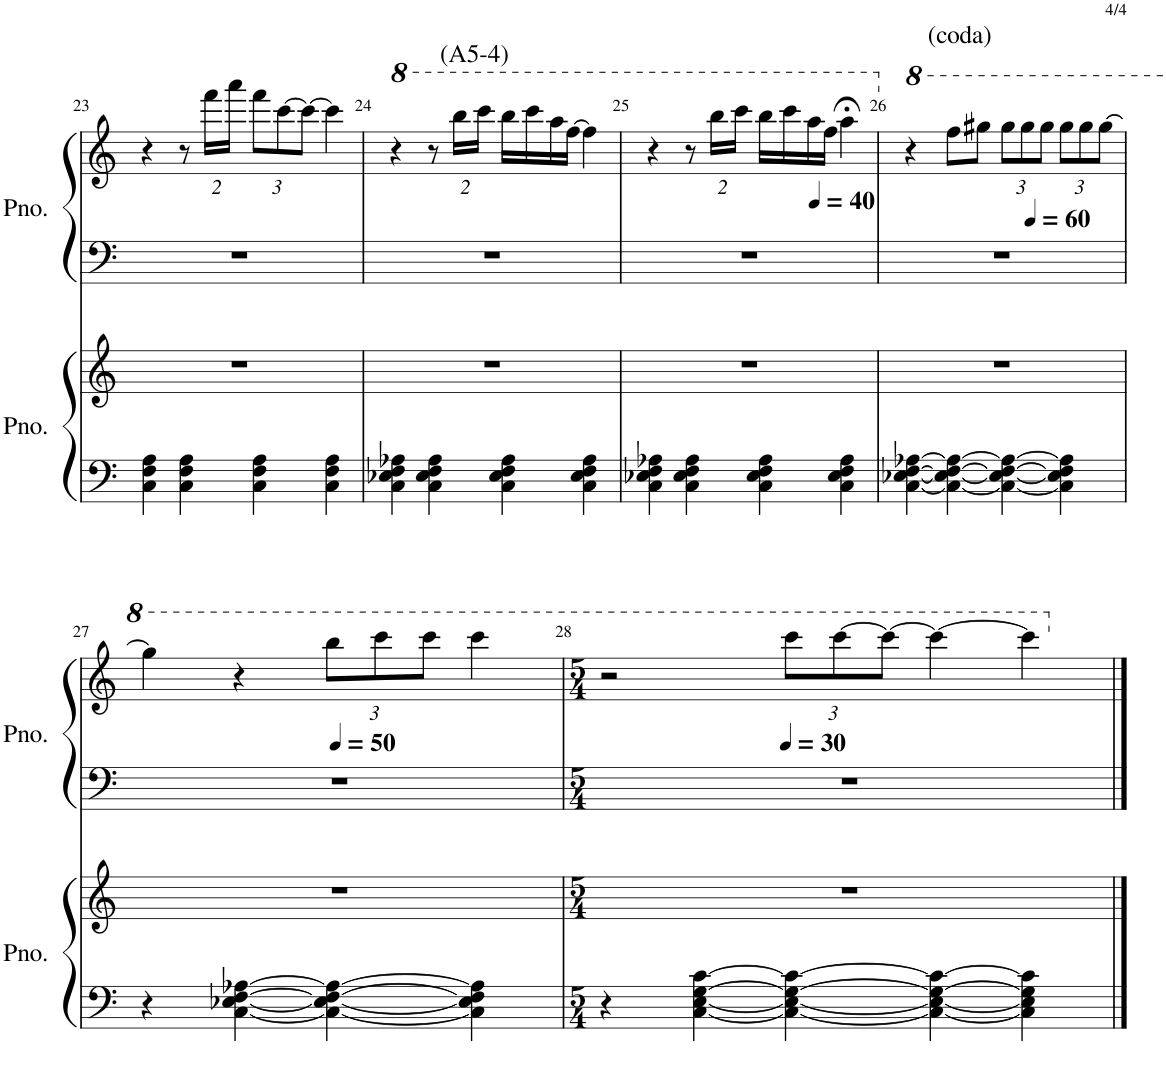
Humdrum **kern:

**kern	**kern	**kern	**kern
*part2	*part2	*part1	*part1
*staff4	*staff3	*staff2	*staff1
*I"ピアノ	*	*I"ピアノ	*
!!LO:PB:g=z
*clefF4	*clefG2	*clefF4	*clefG2
*k[]	*k[]	*k[]	*k[]
*M4/4	*M4/4	*M4/4	*M4/4
=23	=23	=23	=23
4C\ 4F\ 4A\	1r	1r	4r
4C\ 4F\ 4A\	.	.	8r
.	.	.	16fff\LL
.	.	.	16aaa\JJ
*	*	*	*Xbrackettup
4C\ 4F\ 4A\	.	.	12fff\L
.	.	.	[12ccc\
.	.	.	12ccc\J_
4C\ 4F\ 4A\	.	.	4ccc\]
=24	=24	=24	=24
*	*	*	*8va
!	!	!	!LO:TX:a:t=(A5-4)
4C\ 4E-X\ 4F\ 4A-X\	1r	1r	4r
4C\ 4E-\ 4F\ 4A-\	.	.	8r
.	.	.	16bbb\LL
.	.	.	16cccc\JJ
4C\ 4E-\ 4F\ 4A-\	.	.	16bbb\LL
.	.	.	16cccc\
.	.	.	16aaa\
.	.	.	[16fff\JJ
4C\ 4E-\ 4F\ 4A-\	.	.	4fff\]
=25	=25	=25	=25
4C\ 4E-X\ 4F\ 4A-X\	1r	1r	4r
4C\ 4E-\ 4F\ 4A-\	.	.	8r
.	.	.	16bbb\LL
.	.	.	16cccc\JJ
4C\ 4E-\ 4F\ 4A-\	.	.	16bbb\LL
.	.	.	16cccc\
*	*	*	*MM40
.	.	.	16aaa\
.	.	.	16fff\JJ
4C\ 4E-\ 4F\ 4A-\	.	.	4aaa;<\
=26	=26	=26	=26
*	*	*	*X8va
*	*	*	*8va
!	!	!	!LO:TX:a:t=(coda)
[4C\ [4E-X\ [4F\ [4A-X\	1r	1r	4r
4C\_ 4E-\_ 4F\_ 4A-\_	.	.	8fff\L
.	.	.	8ggg#X\J
4C\_ 4E-\_ 4F\_ 4A-\_	.	.	12ggg#\L
*	*	*	*MM60
.	.	.	12ggg#\
.	.	.	12ggg#\J
4C\] 4E-\] 4F\] 4A-\]	.	.	12ggg#\L
.	.	.	12ggg#\
.	.	.	[12ggg#\J
!!LO:LB:g=z
=27	=27	=27	=27
4r	1r	1r	4ggg#\]
[4C\ [4E-X\ [4F\ [4A-X\	.	.	4r
*	*	*	*MM50
4C\_ 4E-\_ 4F\_ 4A-\_	.	.	12bbb\L
.	.	.	12cccc\
.	.	.	12cccc\J
4C\] 4E-\] 4F\] 4A-\]	.	.	4cccc\
=28	=28	=28	=28
*M5/4	*M5/4	*M5/4	*M5/4
4r	4%5r	4%5r	2r
[4C\ [4E\ [4G\ [4c\	.	.	.
*	*	*	*MM30
4C\_ 4E\_ 4G\_ 4c\_	.	.	12cccc\L
.	.	.	[12cccc\
.	.	.	12cccc\J_
4C\_ 4E\_ 4G\_ 4c\_	.	.	4cccc\_
4C\] 4E\] 4G\] 4c\]	.	.	4cccc\]
*	*	*	*X8va
==	==	==	==
*-	*-	*-	*-
